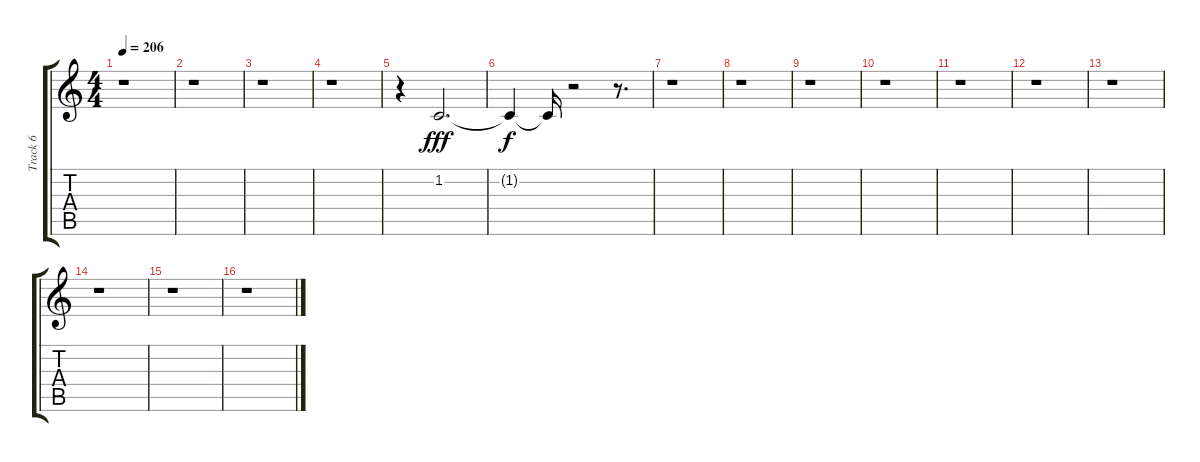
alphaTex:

\track ("Track 6" "Track 6") {instrument reversecymbal}
\staff {score tabs}
\tuning (E4 B3 G3 D3 A2 E2) {hide}
\ts (4 4)
\tempo 206
\clef g2
\ks c
r.1{dy f} |
r.1 |
r.1 |
r.1 |
r.4 1.2.2{d dy fff} |
1.2{t}.4{dy f} 1.2{t}.16 r.2 r.8{d} |
r.1 |
r.1 |
r.1 |
r.1 |
r.1 |
r.1 |
r.1 |
r.1 |
r.1 |
r.1
